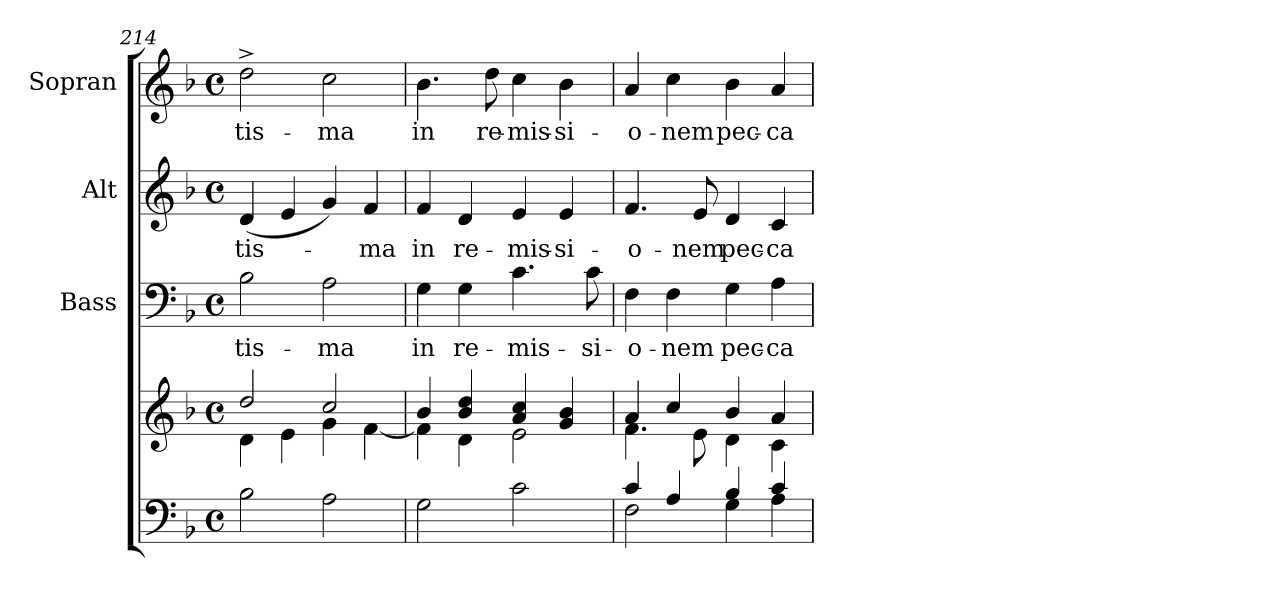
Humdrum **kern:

**kern	**kern	**kern	**text	**kern	**text	**kern	**text
*part4	*part4	*part3	*part3	*part2	*part2	*part1	*part1
*staff5	*staff4	*staff3	*staff3	*staff2	*staff2	*staff1	*staff1
*	*	*I"Bass	*	*I"Alt	*	*I"Sopran	*
*	*	*I'B.	*	*I'A.	*	*I'S.	*
*clefF4	*clefG2	*clefF4	*	*clefG2	*	*clefG2	*
*k[b-]	*k[b-]	*k[b-]	*	*k[b-]	*	*k[b-]	*
*F:	*F:	*F:	*	*F:	*	*F:	*
*M4/4	*M4/4	*M4/4	*	*M4/4	*	*M4/4	*
*met(c)	*met(c)	*met(c)	*	*met(c)	*	*met(c)	*
=214	=214	=214	=214	=214	=214	=214	=214
*	*^	*	*	*	*	*	*
!	!	!	!	!LO:LY:b	!	!LO:LY:b	!	!LO:LY:b
2B-\	2dd/	4d\	2B-\	-tis-	(<4d/	-tis-	2dd^>\	-tis-
.	.	4e\	.	.	4e/	.	.	.
!	!	!	!	!LO:LY:b	!	!	!	!LO:LY:b
2A\	2cc/	4g\	2A\	-ma	4g/)	.	2cc\	-ma
!	!	!	!	!	!	!LO:LY:b	!	!
.	.	[<4f\	.	.	4f/	-ma	.	.
=215	=215	=215	=215	=215	=215	=215	=215	=215
!	!	!	!	!LO:LY:b	!	!LO:LY:b	!	!LO:LY:b
2G\	4b-/	4f\]	4G\	in	4f/	in	4.b-\	in
!	!	!	!	!LO:LY:b	!	!LO:LY:b	!	!
.	4b-/ 4dd/	4d\	4G\	re-	4d/	re-	.	.
!	!	!	!	!	!	!	!	!LO:LY:b
.	.	.	.	.	.	.	8dd\	re-
!	!	!	!	!LO:LY:b	!	!LO:LY:b	!	!LO:LY:b
2c\	4a/ 4cc/	2e\	4.c\	-mis-	4e/	-mis-	4cc\	-mis-
!	!	!	!	!	!	!LO:LY:b	!	!LO:LY:b
.	4g/ 4b-/	.	.	.	4e/	-si-	4b-\	-si-
!	!	!	!	!LO:LY:b	!	!	!	!
.	.	.	8c\	-si-	.	.	.	.
=216	=216	=216	=216	=216	=216	=216	=216	=216
*^	*	*	*	*	*	*	*	*
!	!	!	!	!	!LO:LY:b	!	!LO:LY:b	!	!LO:LY:b
4c/	2F\	4a/	4.f\	4F\	-o-	4.f/	-o-	4a/	-o-
!	!	!	!	!	!LO:LY:b	!	!	!	!LO:LY:b
4A/	.	4cc/	.	4F\	-nem	.	.	4cc\	-nem
!	!	!	!	!	!	!	!LO:LY:b	!	!
.	.	.	8e\	.	.	8e/	-nem	.	.
!	!	!	!	!	!LO:LY:b	!	!LO:LY:b	!	!LO:LY:b
4B-/	4G\	4b-/	4d\	4G\	pec-	4d/	pec-	4b-\	pec-
!	!	!	!	!	!LO:LY:b	!	!LO:LY:b	!	!LO:LY:b
4c/	4A\	4a/	4c\	4A\	-ca-	4c/	-ca-	4a/	-ca-
*v	*v	*	*	*	*	*	*	*	*
*	*v	*v	*	*	*	*	*	*
=	=	=	=	=	=	=	=
*-	*-	*-	*-	*-	*-	*-	*-
